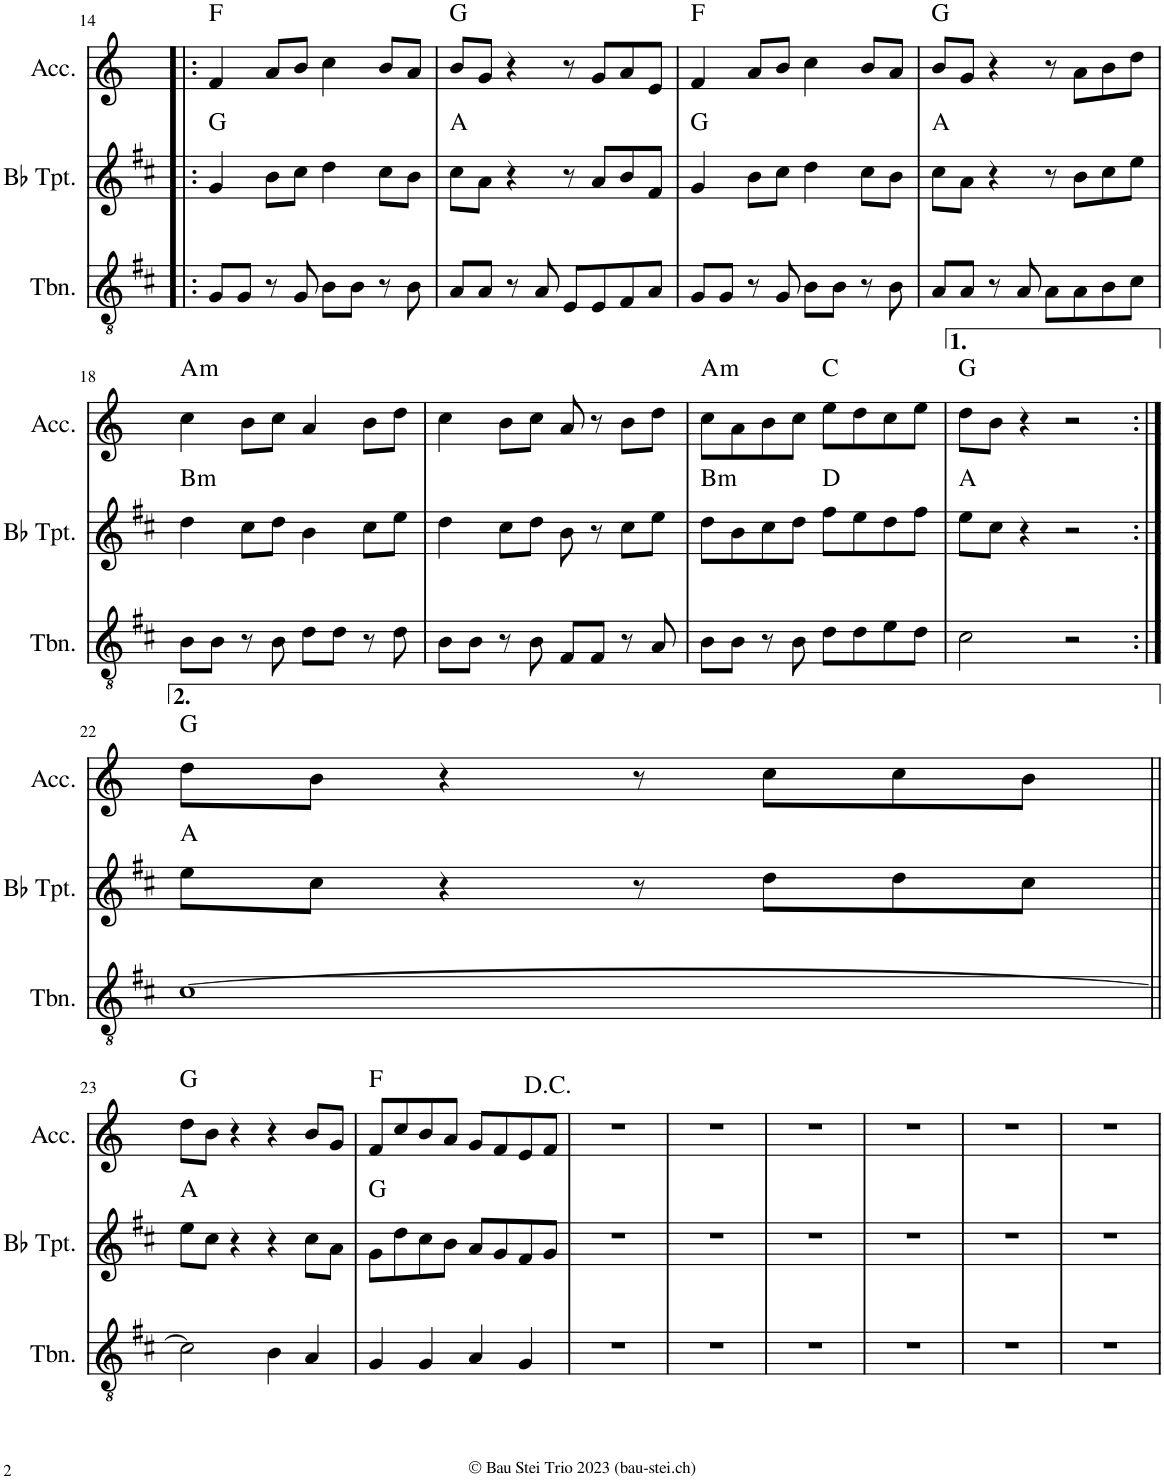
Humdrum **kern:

**kern	**kern	**harte	**kern	**harte
*part3	*part2	*part2	*part1	*part1
*staff3	*staff2	*	*staff1	*
*I"Trombone	*I"Bb Trumpet	*	*I"Accordion	*
*I'Tbn.	*I'Bb Tpt.	*	*I'Acc.	*
!!LO:PB:g=z
*clefGv2	*clefG2	*	*clefG2	*
*Trd1c2	*Trd1c2	*	*	*
*k[f#c#]	*k[f#c#]	*	*k[]	*
*M4/4	*M4/4	*	*M4/4	*
=14!|:	=14!|:	=14!|:	=14!|:	=14!|:
8G/L	4g/	G:maj	4f/	F:maj
8G/J	.	.	.	.
8r	8b\L	.	8a/L	.
8G/	8cc#\J	.	8b/J	.
8B\L	4dd\	.	4cc\	.
8B\J	.	.	.	.
8r	8cc#\L	.	8b/L	.
8B\	8b\J	.	8a/J	.
=15	=15	=15	=15	=15
8A/L	8cc#\L	A:maj	8b/L	G:maj
8A/J	8a\J	.	8g/J	.
8r	4r	.	4r	.
8A/	.	.	.	.
8E/L	8r	.	8r	.
8E/	8a/L	.	8g/L	.
8F#/	8b/	.	8a/	.
8A/J	8f#/J	.	8e/J	.
=16	=16	=16	=16	=16
8G/L	4g/	G:maj	4f/	F:maj
8G/J	.	.	.	.
8r	8b\L	.	8a/L	.
8G/	8cc#\J	.	8b/J	.
8B\L	4dd\	.	4cc\	.
8B\J	.	.	.	.
8r	8cc#\L	.	8b/L	.
8B\	8b\J	.	8a/J	.
=17	=17	=17	=17	=17
8A/L	8cc#\L	A:maj	8b/L	G:maj
8A/J	8a\J	.	8g/J	.
8r	4r	.	4r	.
8A/	.	.	.	.
8A\L	8r	.	8r	.
8A\	8b\L	.	8a\L	.
8B\	8cc#\	.	8b\	.
8c#\J	8ee\J	.	8dd\J	.
!!LO:LB:g=z
=18	=18	=18	=18	=18
!	!	!LO:H:kt=m	!	!LO:H:kt=m
8B\L	4dd\	B:min	4cc\	A:min
8B\J	.	.	.	.
8r	8cc#\L	.	8b\L	.
8B\	8dd\J	.	8cc\J	.
8d\L	4b\	.	4a/	.
8d\J	.	.	.	.
8r	8cc#\L	.	8b\L	.
8d\	8ee\J	.	8dd\J	.
=19	=19	=19	=19	=19
8B\L	4dd\	.	4cc\	.
8B\J	.	.	.	.
8r	8cc#\L	.	8b\L	.
8B\	8dd\J	.	8cc\J	.
8F#/L	8b\	.	8a/	.
8F#/J	8r	.	8r	.
8r	8cc#\L	.	8b\L	.
8A/	8ee\J	.	8dd\J	.
=20	=20	=20	=20	=20
!	!	!LO:H:kt=m	!	!LO:H:kt=m
8B\L	8dd\L	B:min	8cc\L	A:min
8B\J	8b\	.	8a\	.
8r	8cc#\	.	8b\	.
8B\	8dd\J	.	8cc\J	.
8d\L	8ff#\L	D:maj	8ee\L	C:maj
8d\	8ee\	.	8dd\	.
8e\	8dd\	.	8cc\	.
8d\J	8ff#\J	.	8ee\J	.
=21	=21	=21	=21	=21
2c#\	8ee\L	A:maj	8dd\L	G:maj
.	8cc#\J	.	8b\J	.
.	4r	.	4r	.
2r	2r	.	2r	.
!!LO:LB:g=z
=22:|!	=22:|!	=22:|!	=22:|!	=22:|!
[1c#	8ee\L	A:maj	8dd\L	G:maj
.	8cc#\J	.	8b\J	.
.	4r	.	4r	.
.	8r	.	8r	.
.	8dd\L	.	8cc\L	.
.	8dd\	.	8cc\	.
.	8cc#\J	.	8b\J	.
!!LO:LB:g=z
=23||	=23||	=23||	=23||	=23||
2c#\]	8ee\L	A:maj	8dd\L	G:maj
.	8cc#\J	.	8b\J	.
.	4r	.	4r	.
4B\	4r	.	4r	.
4A/	8cc#\L	.	8b/L	.
.	8a\J	.	8g/J	.
=24	=24	=24	=24	=24
4G/	8g\L	G:maj	8f/L	F:maj
.	8dd\	.	8cc/	.
4G/	8cc#\	.	8b/	.
.	8b\J	.	8a/J	.
4A/	8a/L	.	8g/L	.
.	8g/	.	8f/	.
4G/	8f#/	.	8e/	.
.	8g/J	.	8f/J	.
=25	=25	=25	=25	=25
1r	1r	.	1r	.
=26	=26	=26	=26	=26
1r	1r	.	1r	.
=27	=27	=27	=27	=27
1r	1r	.	1r	.
=28	=28	=28	=28	=28
1r	1r	.	1r	.
=29	=29	=29	=29	=29
1r	1r	.	1r	.
=30	=30	=30	=30	=30
1r	1r	.	1r	.
=	=	=	=	=
*-	*-	*-	*-	*-
